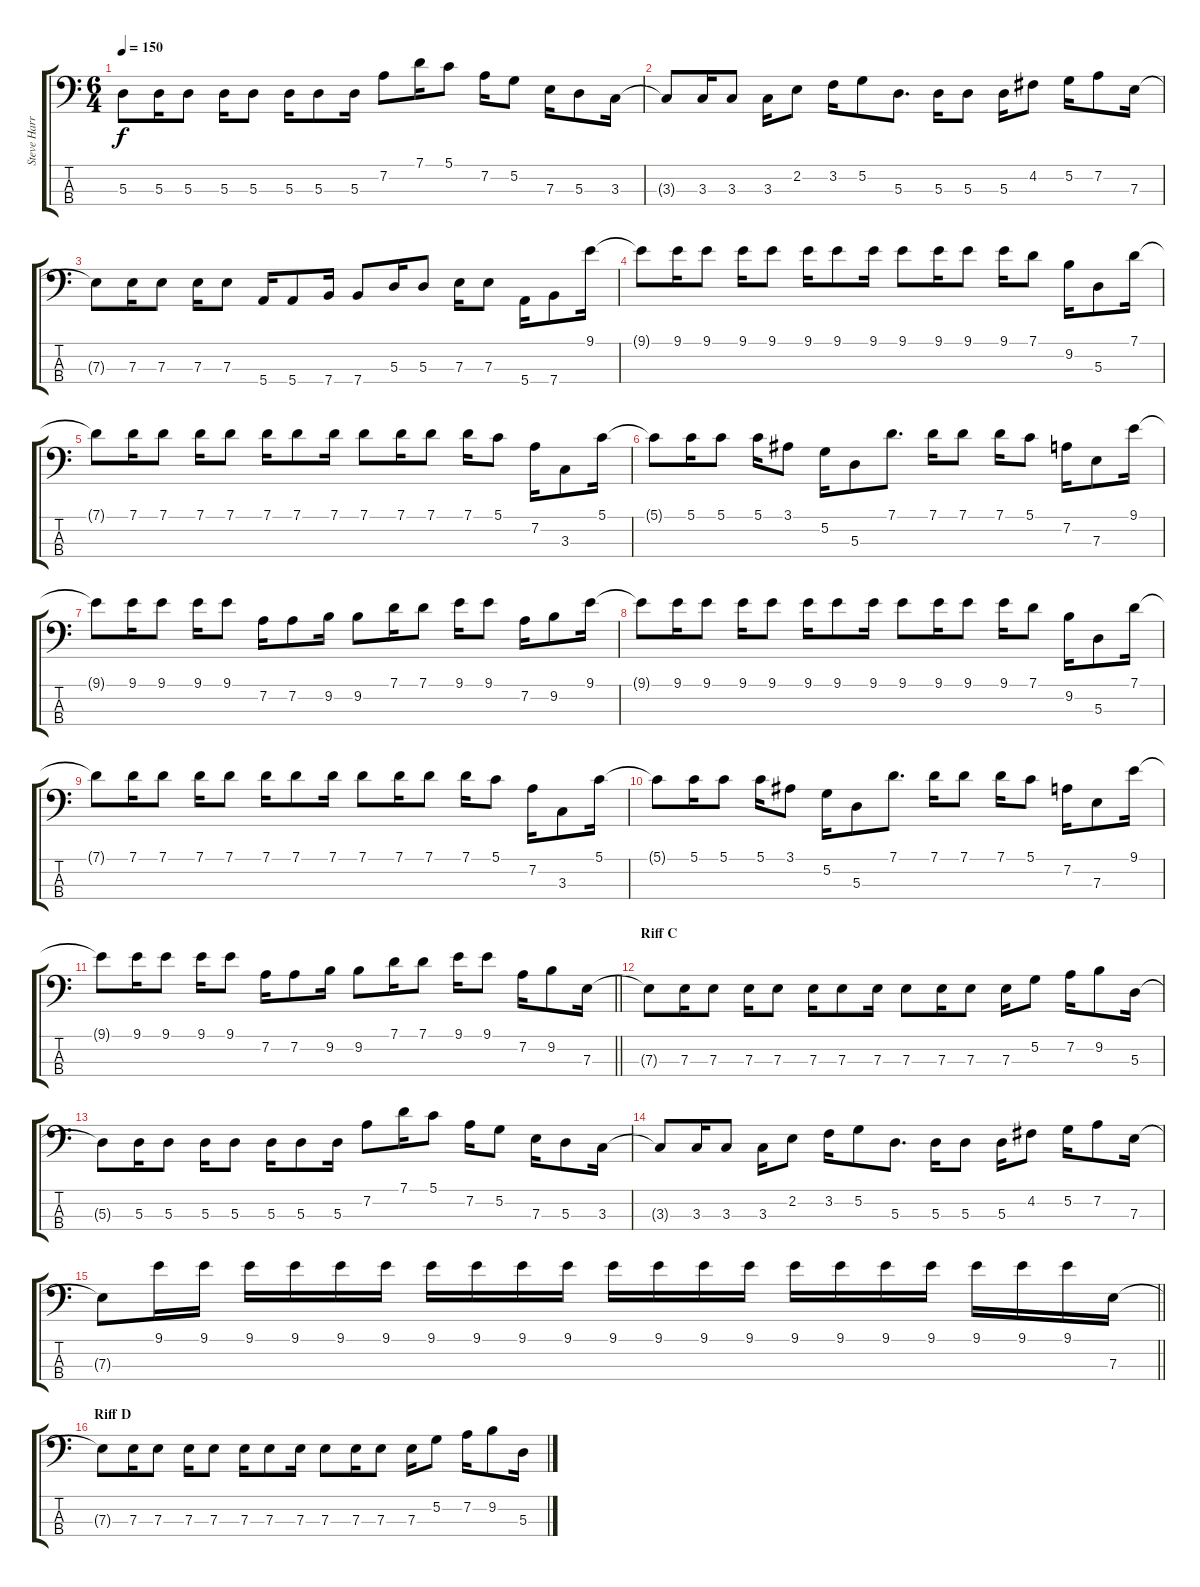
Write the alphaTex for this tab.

\track ("Steve Harris" "Steve Harr") {instrument electricbassfinger}
\staff {score tabs}
\tuning (G2 D2 A1 E1) {hide}
\ts (6 4)
\tempo 150
\clef f4
\ks c
5.3{t}.8{dy f} 5.3.16 5.3.8 5.3.16 5.3.8 5.3.16 5.3.8 5.3.16 7.2.8 7.1.16 5.1.8 7.2.16 5.2.8 7.3.16 5.3.8 3.3.16 |
3.3{t}.8 3.3.16 3.3.8 3.3.16 2.2.8 3.2.16 5.2.8 5.3.8{d} 5.3.16 5.3.8 5.3.16 4.2.8 5.2.16 7.2.8 7.3.16 |
7.3{t}.8 7.3.16 7.3.8 7.3.16 7.3.8 5.4.16 5.4.8 7.4.16 7.4.8 5.3.16 5.3.8 7.3.16 7.3.8 5.4.16 7.4.8 9.1.16 |
9.1{t}.8 9.1.16 9.1.8 9.1.16 9.1.8 9.1.16 9.1.8 9.1.16 9.1.8 9.1.16 9.1.8 9.1.16 7.1.8 9.2.16 5.3.8 7.1.16 |
7.1{t}.8 7.1.16 7.1.8 7.1.16 7.1.8 7.1.16 7.1.8 7.1.16 7.1.8 7.1.16 7.1.8 7.1.16 5.1.8 7.2.16 3.3.8 5.1.16 |
5.1{t}.8 5.1.16 5.1.8 5.1.16 3.1.8 5.2.16 5.3.8 7.1.8{d} 7.1.16 7.1.8 7.1.16 5.1.8 7.2.16 7.3.8 9.1.16 |
9.1{t}.8 9.1.16 9.1.8 9.1.16 9.1.8 7.2.16 7.2.8 9.2.16 9.2.8 7.1.16 7.1.8 9.1.16 9.1.8 7.2.16 9.2.8 9.1.16 |
9.1{t}.8 9.1.16 9.1.8 9.1.16 9.1.8 9.1.16 9.1.8 9.1.16 9.1.8 9.1.16 9.1.8 9.1.16 7.1.8 9.2.16 5.3.8 7.1.16 |
7.1{t}.8 7.1.16 7.1.8 7.1.16 7.1.8 7.1.16 7.1.8 7.1.16 7.1.8 7.1.16 7.1.8 7.1.16 5.1.8 7.2.16 3.3.8 5.1.16 |
5.1{t}.8 5.1.16 5.1.8 5.1.16 3.1.8 5.2.16 5.3.8 7.1.8{d} 7.1.16 7.1.8 7.1.16 5.1.8 7.2.16 7.3.8 9.1.16 |
\barLineRight lightlight
9.1{t}.8 9.1.16 9.1.8 9.1.16 9.1.8 7.2.16 7.2.8 9.2.16 9.2.8 7.1.16 7.1.8 9.1.16 9.1.8 7.2.16 9.2.8 7.3.16 |
\section ("" "Riff C")
7.3{t}.8 7.3.16 7.3.8 7.3.16 7.3.8 7.3.16 7.3.8 7.3.16 7.3.8 7.3.16 7.3.8 7.3.16 5.2.8 7.2.16 9.2.8 5.3.16 |
5.3{t}.8 5.3.16 5.3.8 5.3.16 5.3.8 5.3.16 5.3.8 5.3.16 7.2.8 7.1.16 5.1.8 7.2.16 5.2.8 7.3.16 5.3.8 3.3.16 |
3.3{t}.8 3.3.16 3.3.8 3.3.16 2.2.8 3.2.16 5.2.8 5.3.8{d} 5.3.16 5.3.8 5.3.16 4.2.8 5.2.16 7.2.8 7.3.16 |
\barLineRight lightlight
7.3{t}.8 9.1.16 9.1.16 9.1.16 9.1.16 9.1.16 9.1.16 9.1.16 9.1.16 9.1.16 9.1.16 9.1.16 9.1.16 9.1.16 9.1.16 9.1.16 9.1.16 9.1.16 9.1.16 9.1.16 9.1.16 9.1.16 7.3.16 |
\section ("" "Riff D")
7.3{t}.8 7.3.16 7.3.8 7.3.16 7.3.8 7.3.16 7.3.8 7.3.16 7.3.8 7.3.16 7.3.8 7.3.16 5.2.8 7.2.16 9.2.8 5.3.16
